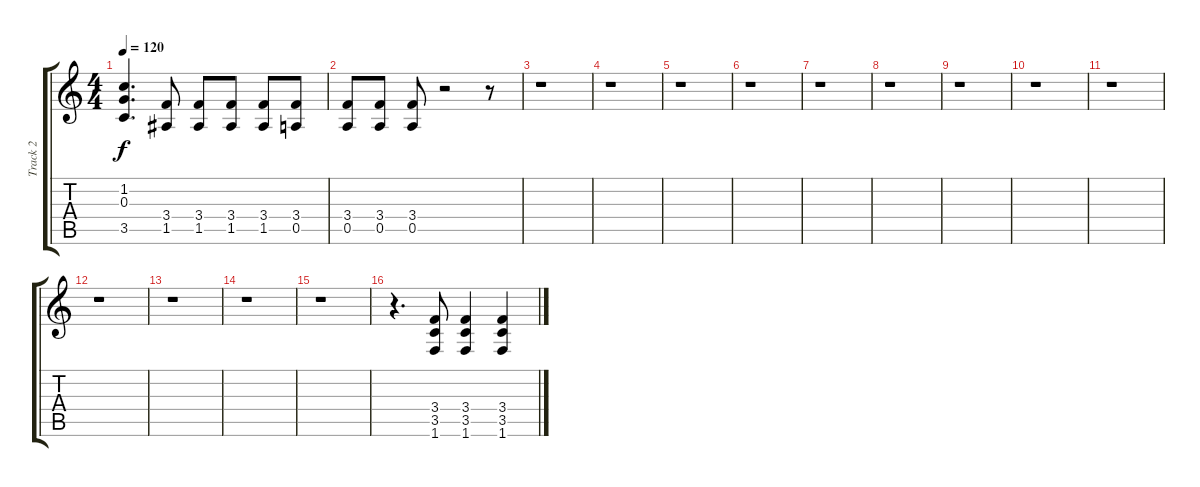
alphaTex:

\track ("Track 2" "Track 2") {instrument distortionguitar}
\staff {score tabs}
\tuning (E4 B3 G3 D3 A2 E2) {hide}
\ts (4 4)
\tempo 120
\clef g2
\ks c
(1.2{t} 0.3{t} 3.5{t}).4{d dy f} (3.4 1.5).8 (3.4 1.5).8 (3.4 1.5).8 (3.4 1.5).8 (3.4 0.5).8 |
(3.4 0.5).8 (3.4 0.5).8 (3.4 0.5).8 r.2 r.8 |
r.1 |
r.1 |
r.1 |
r.1 |
r.1 |
r.1 |
r.1 |
r.1 |
r.1 |
r.1 |
r.1 |
r.1 |
r.1 |
r.4{d} (3.4 3.5 1.6).8 (3.4 3.5 1.6).4 (3.4 3.5 1.6).4
